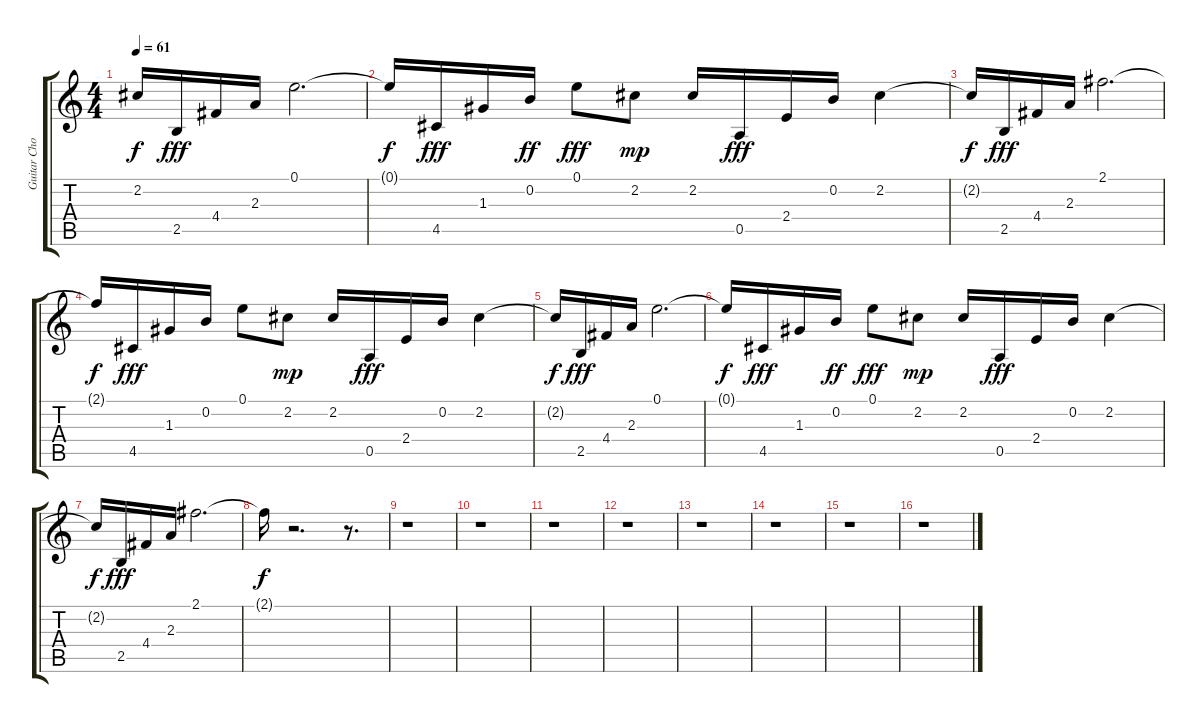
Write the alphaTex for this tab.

\track ("Guitar Chorus 2" "Guitar Cho") {instrument acousticguitarsteel}
\staff {score tabs}
\tuning (E4 B3 G3 D3 A2 E2) {hide}
\ts (4 4)
\tempo 61
\clef g2
\ks c
2.2{t}.16{dy f} 2.5.16{dy fff} 4.4.16 2.3.16 0.1.2{d} |
0.1{t}.16{dy f} 4.5.16{dy fff} 1.3.16 0.2.16{dy ff} 0.1.8{dy fff} 2.2.8{dy mp} 2.2.16 0.5.16{dy fff} 2.4.16 0.2.16 2.2.4 |
2.2{t}.16{dy f} 2.5.16{dy fff} 4.4.16 2.3.16 2.1.2{d} |
2.1{t}.16{dy f} 4.5.16{dy fff} 1.3.16 0.2.16 0.1.8 2.2.8{dy mp} 2.2.16 0.5.16{dy fff} 2.4.16 0.2.16 2.2.4 |
2.2{t}.16{dy f} 2.5.16{dy fff} 4.4.16 2.3.16 0.1.2{d} |
0.1{t}.16{dy f} 4.5.16{dy fff} 1.3.16 0.2.16{dy ff} 0.1.8{dy fff} 2.2.8{dy mp} 2.2.16 0.5.16{dy fff} 2.4.16 0.2.16 2.2.4 |
2.2{t}.16{dy f} 2.5.16{dy fff} 4.4.16 2.3.16 2.1.2{d} |
2.1{t}.16{dy f} r.2{d} r.8{d} |
r.1 |
r.1 |
r.1 |
r.1 |
r.1 |
r.1 |
r.1 |
r.1
